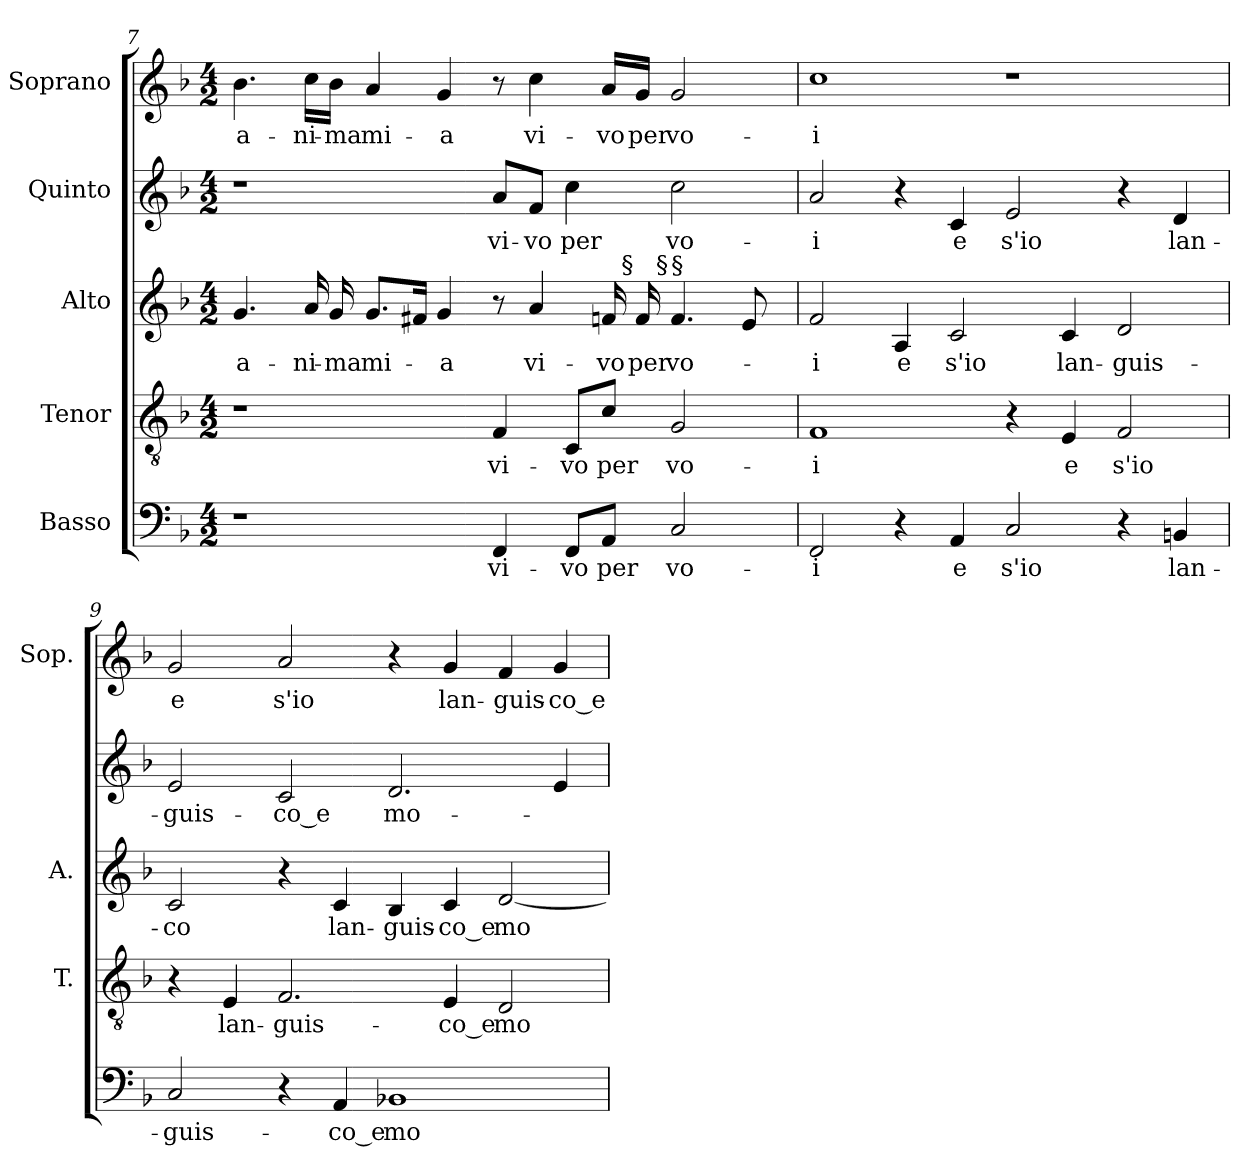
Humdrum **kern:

**kern	**text	**kern	**text	**kern	**text	**kern	**text	**kern	**text
*part5	*part5	*part4	*part4	*part3	*part3	*part2	*part2	*part1	*part1
*staff5	*staff5	*staff4	*staff4	*staff3	*staff3	*staff2	*staff2	*staff1	*staff1
*I"Basso	*	*I"Tenor	*	*I"Alto	*	*I"Quinto	*	*I"Soprano	*
*	*	*I'T.	*	*I'A.	*	*	*	*I'Sop.	*
*clefF4	*	*clefGv2	*	*clefG2	*	*clefG2	*	*clefG2	*
*	*	*ITrd7c12	*	*	*	*	*	*	*
*k[b-]	*	*k[b-]	*	*k[b-]	*	*k[b-]	*	*k[b-]	*
*F:	*	*F:	*	*F:	*	*F:	*	*F:	*
*M4/2	*	*M4/2	*	*M4/2	*	*M4/2	*	*M4/2	*
=7	=7	=7	=7	=7	=7	=7	=7	=7	=7
!	!	!	!	!	!LO:LY:b:color=#000000	!	!	!	!
!	!	!	!	!	!	!	!	!	!LO:LY:b:color=#000000
*	*	*	*	*^	*	*	*	*	*
*	*	*	*	*	*^	*	*	*	*	*
1r	.	1r	.	4.gi/	1ryy	1ryy	a-	1r	.	4.b-i\	a-
!	!	!	!	!	!	!	!LO:LY:b:color=#000000	!	!	!	!
!	!	!	!	!	!	!	!	!	!	!	!LO:LY:b:color=#000000
.	.	.	.	16ai/	.	.	-ni-	.	.	16cci\LL	-ni-
!	!	!	!	!	!	!	!LO:LY:b:color=#000000	!	!	!	!
!	!	!	!	!	!	!	!	!	!	!	!LO:LY:b:color=#000000
.	.	.	.	16gi/	.	.	-ma	.	.	16b-i\JJ	-ma
!	!	!	!	!	!	!	!LO:LY:b:color=#000000	!	!	!	!
!	!	!	!	!	!	!	!	!	!	!	!LO:LY:b:color=#000000
.	.	.	.	8.gi/L	.	.	mi-	.	.	4ai/	mi-
.	.	.	.	16f#Xi/Jk	.	.	.	.	.	.	.
!	!	!	!	!	!	!	!LO:LY:b:color=#000000	!	!	!	!
!	!	!	!	!	!	!	!	!	!	!	!LO:LY:b:color=#000000
.	.	.	.	4gi/	.	.	-a	.	.	4gi/	-a
!	!LO:LY:b:color=#000000	!	!	!	!	!	!	!	!	!	!
!	!	!	!LO:LY:b:color=#000000	!	!	!	!	!	!	!	!
!	!	!	!	!	!	!	!	!	!LO:LY:b:color=#000000	!	!
4FFi/	vi-	4FFi/	vi-	8r	4ryy	4ryy	.	8ai/L	vi-	8r	.
!	!	!	!	!	!	!	!LO:LY:b:color=#000000	!	!	!	!
!	!	!	!	!	!	!	!	!	!LO:LY:b:color=#000000	!	!
!	!	!	!	!	!	!	!	!	!	!	!LO:LY:b:color=#000000
.	.	.	.	4ai/	.	.	vi-	8fi/J	-vo	4cci\	vi-
!	!LO:LY:b:color=#000000	!	!	!	!	!	!	!	!	!	!
!	!	!	!LO:LY:b:color=#000000	!	!	!	!	!	!	!	!
!	!	!	!	!	!	!	!	!	!LO:LY:b:color=#000000	!	!
8FFi/L	-vo	8CCi/L	-vo	.	8ryy	8ryy	.	4cci\	per	.	.
!	!LO:LY:b:color=#000000	!	!	!	!	!	!	!	!	!	!
!	!	!	!LO:LY:b:color=#000000	!	!	!	!	!	!	!	!
!	!	!	!	!	!	!	!LO:LY:b:color=#000000	!	!	!	!
!	!	!	!	!	!	!	!	!	!	!	!LO:LY:b:color=#000000
8AAi/J	per	8Ci/J	per	16fi/	32ryy	16ryy	-vo	.	.	16ai/LL	-vo
.	.	.	.	.	256ryy	.	.	.	.	.	.
!	!	!	!	!	!LO:TX:a:t=§	!	!	!	!	!	!
.	.	.	.	.	2ryy	.	.	.	.	.	.
!	!	!	!	!	!	!	!LO:LY:b:color=#000000	!	!	!	!
!	!	!	!	!	!	!	!	!	!	!	!LO:LY:b:color=#000000
.	.	.	.	16fi/	.	32ryy	per	.	.	16gi/JJ	per
.	.	.	.	.	.	256ryy	.	.	.	.	.
!	!	!	!	!	!	!LO:TX:a:t=§	!	!	!	!	!
.	.	.	.	.	.	2ryy	.	.	.	.	.
!	!LO:LY:b:color=#000000	!	!	!	!	!	!	!	!	!	!
!	!	!	!LO:LY:b:color=#000000	!	!	!	!	!	!	!	!
!	!	!	!	!	!	!	!LO:LY:b:color=#000000	!	!	!	!
!	!	!	!	!	!	!	!	!	!LO:LY:b:color=#000000	!	!
!	!	!	!	!LO:TX:a:t=§	!	!	!	!	!	!	!
!	!	!	!	!	!	!	!	!	!	!	!LO:LY:b:color=#000000
2Ci/	vo-	2GGi/	vo-	4.fi/	.	.	vo-	2cci\	vo-	2gi/	vo-
.	.	.	.	8ei/	.	.	.	.	.	.	.
.	.	.	.	.	16ryy	.	.	.	.	.	.
.	.	.	.	.	64..ryy	64..ryy	.	.	.	.	.
*	*	*	*	*v	*v	*v	*	*	*	*	*
!!LO:LB:g=z
=8	=8	=8	=8	=8	=8	=8	=8	=8	=8
*	*	*	*	*^	*	*	*	*	*
*	*	*	*	*	*^	*	*	*	*	*
!	!LO:LY:b:color=#000000	!	!	!	!	!	!	!	!	!	!
*	*	*	*	*v	*v	*v	*	*	*	*	*
*	*	*	*	*^	*	*	*	*	*
*	*	*	*	*	*^	*	*	*	*	*
!	!	!	!LO:LY:b:color=#000000	!	!	!	!	!	!	!	!
*	*	*	*	*v	*v	*v	*	*	*	*	*
*	*	*	*	*^	*	*	*	*	*
*	*	*	*	*	*^	*	*	*	*	*
!	!	!	!	!	!	!	!LO:LY:b:color=#000000	!	!	!	!
*	*	*	*	*v	*v	*v	*	*	*	*	*
*	*	*	*	*^	*	*	*	*	*
*	*	*	*	*	*^	*	*	*	*	*
!	!	!	!	!	!	!	!	!	!LO:LY:b:color=#000000	!	!
*	*	*	*	*v	*v	*v	*	*	*	*	*
*	*	*	*	*^	*	*	*	*	*
*	*	*	*	*	*^	*	*	*	*	*
!	!	!	!	!	!	!	!	!	!	!	!LO:LY:b:color=#000000
*	*	*	*	*v	*v	*v	*	*	*	*	*
2FFi/	-i	1FFi	-i	2fi/	-i	2ai/	-i	1cci	-i
!	!	!	!	!	!LO:LY:b:color=#000000	!	!	!	!
4r	.	.	.	4Ai/	e	4r	.	.	.
!	!LO:LY:b:color=#000000	!	!	!	!	!	!	!	!
!	!	!	!	!	!LO:LY:b:color=#000000	!	!	!	!
!	!	!	!	!	!	!	!LO:LY:b:color=#000000	!	!
4AAi/	e	.	.	2ci/	s'io	4ci/	e	.	.
!	!LO:LY:b:color=#000000	!	!	!	!	!	!	!	!
!	!	!	!	!	!	!	!LO:LY:b:color=#000000	!	!
2Ci/	s'io	4r	.	.	.	2ei/	s'io	1r	.
!	!	!	!LO:LY:b:color=#000000	!	!	!	!	!	!
!	!	!	!	!	!LO:LY:b:color=#000000	!	!	!	!
.	.	4EEi/	e	4ci/	lan-	.	.	.	.
!	!	!	!LO:LY:b:color=#000000	!	!	!	!	!	!
!	!	!	!	!	!LO:LY:b:color=#000000	!	!	!	!
4r	.	2FFi/	s'io	2di/	-guis-	4r	.	.	.
!	!LO:LY:b:color=#000000	!	!	!	!	!	!	!	!
!	!	!	!	!	!	!	!LO:LY:b:color=#000000	!	!
4BBni/	lan-	.	.	.	.	4di/	lan-	.	.
=9	=9	=9	=9	=9	=9	=9	=9	=9	=9
!	!LO:LY:b:color=#000000	!	!	!	!	!	!	!	!
!	!	!	!	!	!LO:LY:b:color=#000000	!	!	!	!
!	!	!	!	!	!	!	!LO:LY:b:color=#000000	!	!
!	!	!	!	!	!	!	!	!	!LO:LY:b:color=#000000
2Ci/	-guis-	4r	.	2ci/	-co	2ei/	-guis-	2gi/	e
!	!	!	!LO:LY:b:color=#000000	!	!	!	!	!	!
.	.	4EEi/	lan-	.	.	.	.	.	.
!	!	!	!LO:LY:b:color=#000000	!	!	!	!	!	!
!	!	!	!	!	!	!	!LO:LY:b:color=#000000	!	!
!	!	!	!	!	!	!	!	!	!LO:LY:b:color=#000000
4r	.	2.FFi/	-guis-	4r	.	2ci/	-co_e	2ai/	s'io
!	!LO:LY:b:color=#000000	!	!	!	!	!	!	!	!
!	!	!	!	!	!LO:LY:b:color=#000000	!	!	!	!
4AAi/	-co_e	.	.	4ci/	lan-	.	.	.	.
!	!LO:LY:b:color=#000000	!	!	!	!	!	!	!	!
!	!	!	!	!	!LO:LY:b:color=#000000	!	!	!	!
!	!	!	!	!	!	!	!LO:LY:b:color=#000000	!	!
1BB-Xi	mo-	.	.	4B-i/	-guis-	2.di/	mo-	4r	.
!	!	!	!LO:LY:b:color=#000000	!	!	!	!	!	!
!	!	!	!	!	!LO:LY:b:color=#000000	!	!	!	!
!	!	!	!	!	!	!	!	!	!LO:LY:b:color=#000000
.	.	4EEi/	-co_e	4ci/	-co_e	.	.	4gi/	lan-
!	!	!	!LO:LY:b:color=#000000	!	!	!	!	!	!
!	!	!	!	!	!LO:LY:b:color=#000000	!	!	!	!
!	!	!	!	!	!	!	!	!	!LO:LY:b:color=#000000
.	.	2DDi/	mo-	[<2di/	mo-	.	.	4fi/	-guis-
!	!	!	!	!	!	!	!	!	!LO:LY:b:color=#000000
.	.	.	.	.	.	4ei/	.	4gi/	-co_e
=	=	=	=	=	=	=	=	=	=
*-	*-	*-	*-	*-	*-	*-	*-	*-	*-
